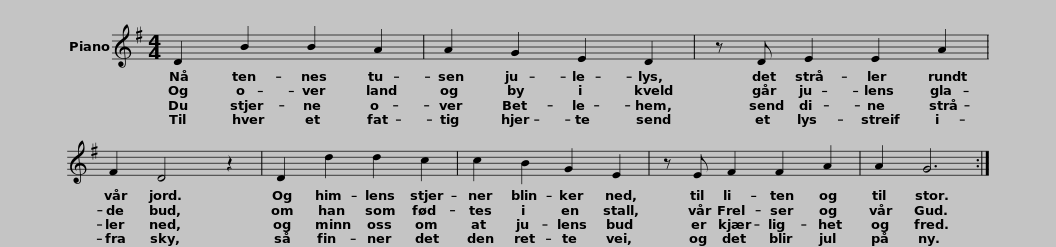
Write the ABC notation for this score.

X:1
L:1/8
M:4/4
I:linebreak $
K:G
V:1 treble
V:1
 D2 B2 B2 A2 | A2 G2 E2 D2 | z D E2 E2 A2 | F2 D4 z2 | D2 d2 d2 c2 |$ %5
 c2 B2 G2 E2 | z E F2 F2 A2 | A2 G6 :| %8
